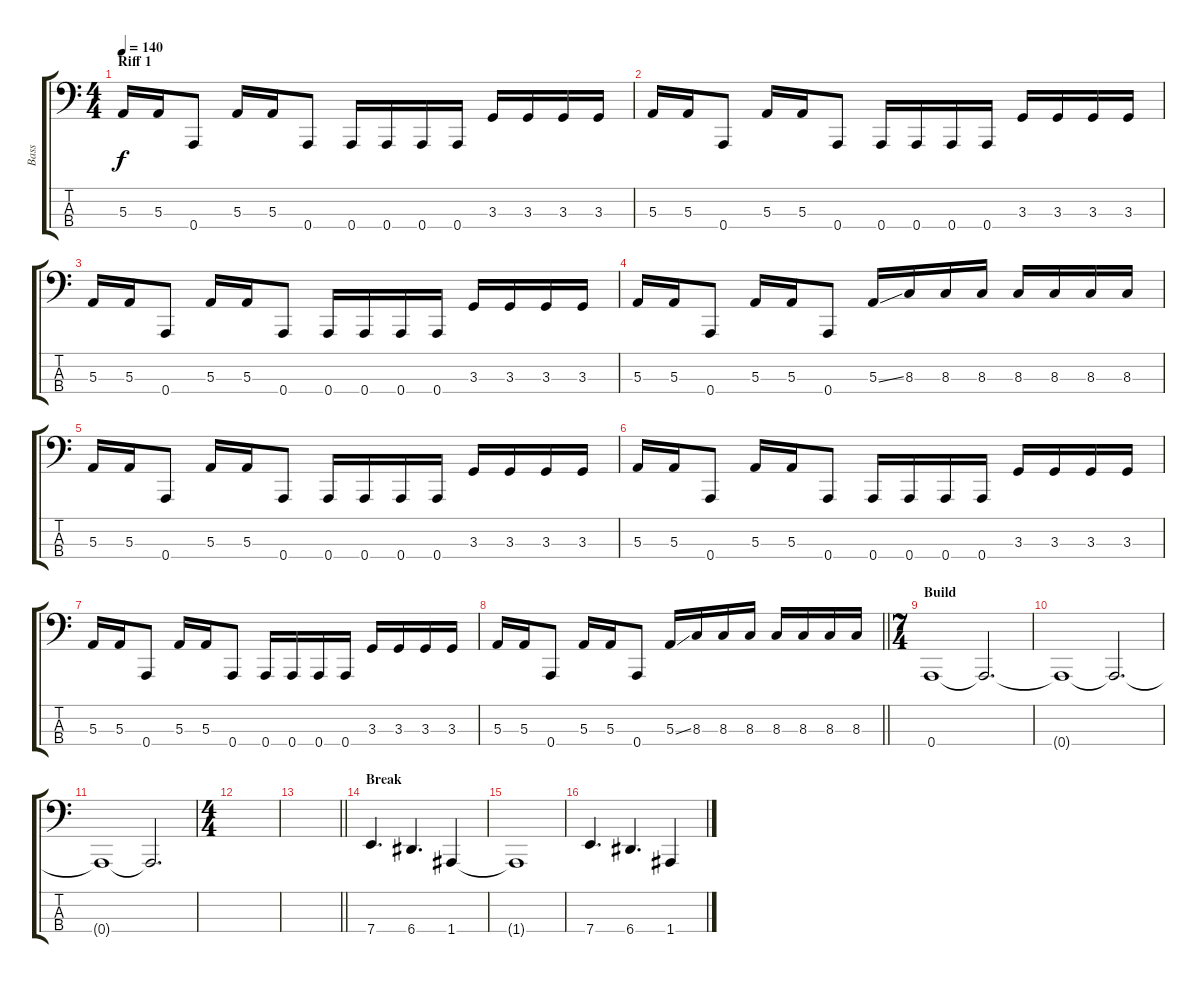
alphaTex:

\track ("Bass" "Bass") {instrument electricbasspick}
\staff {score tabs}
\tuning (D2 A1 E1 A0) {hide}
\ts (4 4)
\section ("" "Riff 1")
\tempo 140
\clef f4
\ks c
5.3.16{dy f} 5.3.16 0.4.8 5.3.16 5.3.16 0.4.8 0.4.16 0.4.16 0.4.16 0.4.16 3.3.16 3.3.16 3.3.16 3.3.16 |
5.3.16 5.3.16 0.4.8 5.3.16 5.3.16 0.4.8 0.4.16 0.4.16 0.4.16 0.4.16 3.3.16 3.3.16 3.3.16 3.3.16 |
5.3.16 5.3.16 0.4.8 5.3.16 5.3.16 0.4.8 0.4.16 0.4.16 0.4.16 0.4.16 3.3.16 3.3.16 3.3.16 3.3.16 |
5.3.16 5.3.16 0.4.8 5.3.16 5.3.16 0.4.8 5.3{ss}.16 8.3.16 8.3.16 8.3.16 8.3.16 8.3.16 8.3.16 8.3.16 |
5.3.16 5.3.16 0.4.8 5.3.16 5.3.16 0.4.8 0.4.16 0.4.16 0.4.16 0.4.16 3.3.16 3.3.16 3.3.16 3.3.16 |
5.3.16 5.3.16 0.4.8 5.3.16 5.3.16 0.4.8 0.4.16 0.4.16 0.4.16 0.4.16 3.3.16 3.3.16 3.3.16 3.3.16 |
5.3.16 5.3.16 0.4.8 5.3.16 5.3.16 0.4.8 0.4.16 0.4.16 0.4.16 0.4.16 3.3.16 3.3.16 3.3.16 3.3.16 |
\barLineRight lightlight
5.3.16 5.3.16 0.4.8 5.3.16 5.3.16 0.4.8 5.3{ss}.16 8.3.16 8.3.16 8.3.16 8.3.16 8.3.16 8.3.16 8.3.16 |
\ts (7 4)
\section ("" "Build")
0.4.1 0.4{t}.2{d} |
0.4{t}.1 0.4{t}.2{d} |
0.4{t}.1 0.4{t}.2{d} |
\ts (4 4)
|
\barLineRight lightlight
|
\section ("" "Break")
7.4.4{d} 6.4.4{d} 1.4.4 |
1.4{t}.1 |
7.4.4{d} 6.4.4{d} 1.4.4
